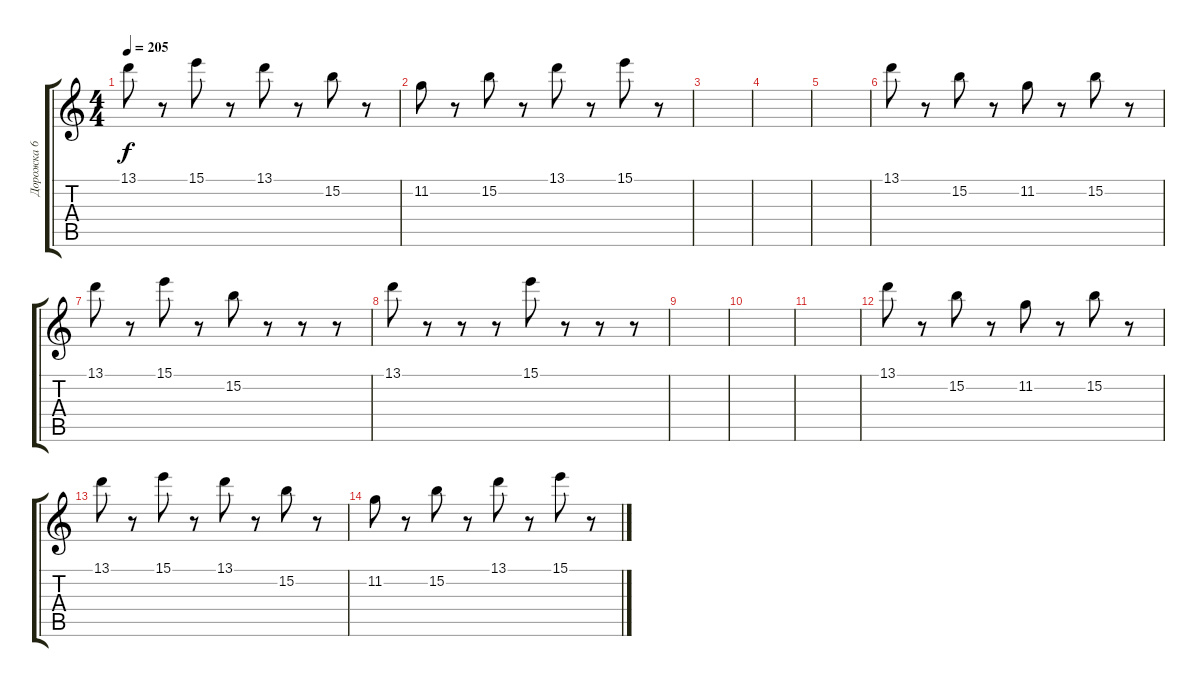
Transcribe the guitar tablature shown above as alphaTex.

\track ("Дорожка 6" "Дорожка 6") {instrument distortionguitar}
\staff {score tabs}
\tuning (Db4 Ab3 E3 B2 Gb2 Db2) {hide}
\ts (4 4)
\tempo 205
\clef g2
\ks c
13.1.8{dy f} r.8 15.1.8 r.8 13.1.8 r.8 15.2.8 r.8 |
11.2.8 r.8 15.2.8 r.8 13.1.8 r.8 15.1.8 r.8 |
|
|
|
13.1.8{instrument acousticgrandpiano} r.8 15.2.8 r.8 11.2.8 r.8 15.2.8 r.8 |
13.1.8 r.8 15.1.8 r.8 15.2.8 r.8 r.8 r.8 |
13.1.8 r.8 r.8 r.8 15.1.8 r.8 r.8 r.8 |
|
|
|
13.1.8{instrument acousticgrandpiano} r.8 15.2.8 r.8 11.2.8 r.8 15.2.8 r.8 |
13.1.8 r.8 15.1.8 r.8 13.1.8 r.8 15.2.8 r.8 |
11.2.8 r.8 15.2.8 r.8 13.1.8 r.8 15.1.8 r.8
